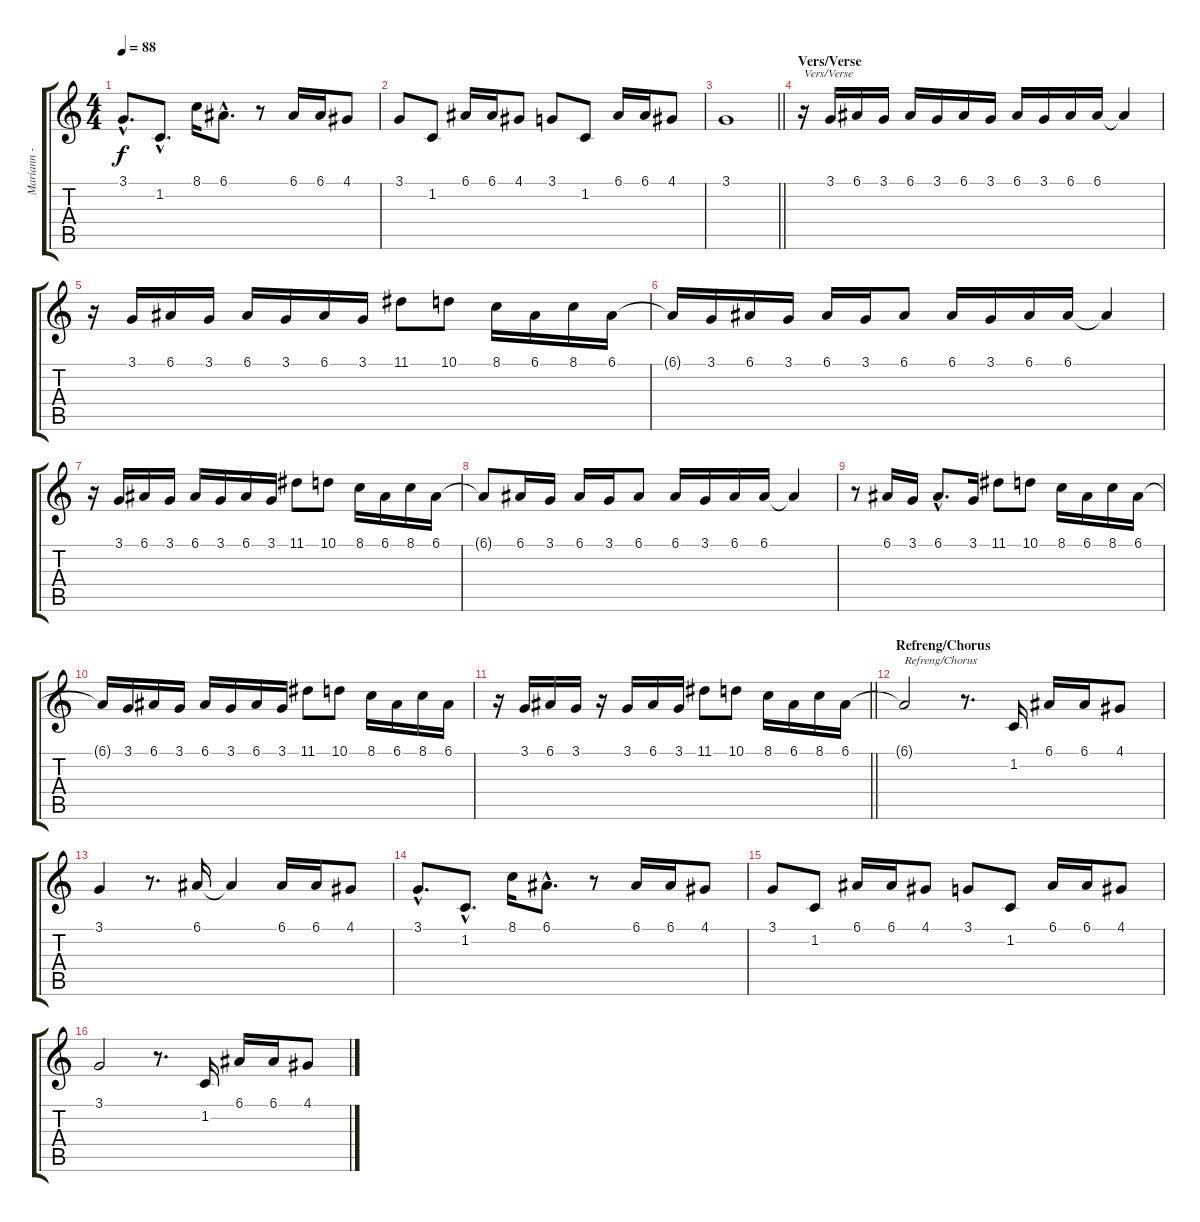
\track ("Mariann - Vokal" "Mariann - ") {instrument lead1square}
\staff {score tabs}
\tuning (E4 B3 G3 D3 A2 E2) {hide}
\ts (4 4)
\tempo 88
\clef g2
\ks c
3.1{hac}.8{d dy f} 1.2{hac}.8{d} 8.1.16 6.1{hac}.8{d} r.8 6.1.16 6.1.16 4.1.8 |
3.1.8 1.2.8 6.1.16 6.1.16 4.1.8 3.1.8 1.2.8 6.1.16 6.1.16 4.1.8 |
\barLineRight lightlight
3.1.1 |
\section ("" "Vers/Verse")
r.16{txt "Vers/Verse"} 3.1.16 6.1.16 3.1.16 6.1.16 3.1.16 6.1.16 3.1.16 6.1.16 3.1.16 6.1.16 6.1.16 6.1{t}.4 |
r.16 3.1.16 6.1.16 3.1.16 6.1.16 3.1.16 6.1.16 3.1.16 11.1.8 10.1.8 8.1.16 6.1.16 8.1.16 6.1.16 |
6.1{t}.16 3.1.16 6.1.16 3.1.16 6.1.16 3.1.16 6.1.8 6.1.16 3.1.16 6.1.16 6.1.16 6.1{t}.4 |
r.16 3.1.16 6.1.16 3.1.16 6.1.16 3.1.16 6.1.16 3.1.16 11.1.8 10.1.8 8.1.16 6.1.16 8.1.16 6.1.16 |
6.1{t}.8 6.1.16 3.1.16 6.1.16 3.1.16 6.1.8 6.1.16 3.1.16 6.1.16 6.1.16 6.1{t}.4 |
r.8 6.1.16 3.1.16 6.1{hac}.8{d} 3.1.16 11.1.8 10.1.8 8.1.16 6.1.16 8.1.16 6.1.16 |
6.1{t}.16 3.1.16 6.1.16 3.1.16 6.1.16 3.1.16 6.1.16 3.1.16 11.1.8 10.1.8 8.1.16 6.1.16 8.1.16 6.1.16 |
\barLineRight lightlight
r.16 3.1.16 6.1.16 3.1.16 r.16 3.1.16 6.1.16 3.1.16 11.1.8 10.1.8 8.1.16 6.1.16 8.1.16 6.1.16 |
\section ("" "Refreng/Chorus")
6.1{t}.2{txt "Refreng/Chorus"} r.8{d} 1.2.16 6.1.16 6.1.16 4.1.8 |
3.1.4 r.8{d} 6.1.16 6.1{t}.4 6.1.16 6.1.16 4.1.8 |
3.1{hac}.8{d} 1.2{hac}.8{d} 8.1.16 6.1{hac}.8{d} r.8 6.1.16 6.1.16 4.1.8 |
3.1.8 1.2.8 6.1.16 6.1.16 4.1.8 3.1.8 1.2.8 6.1.16 6.1.16 4.1.8 |
3.1.2 r.8{d} 1.2.16 6.1.16 6.1.16 4.1.8
